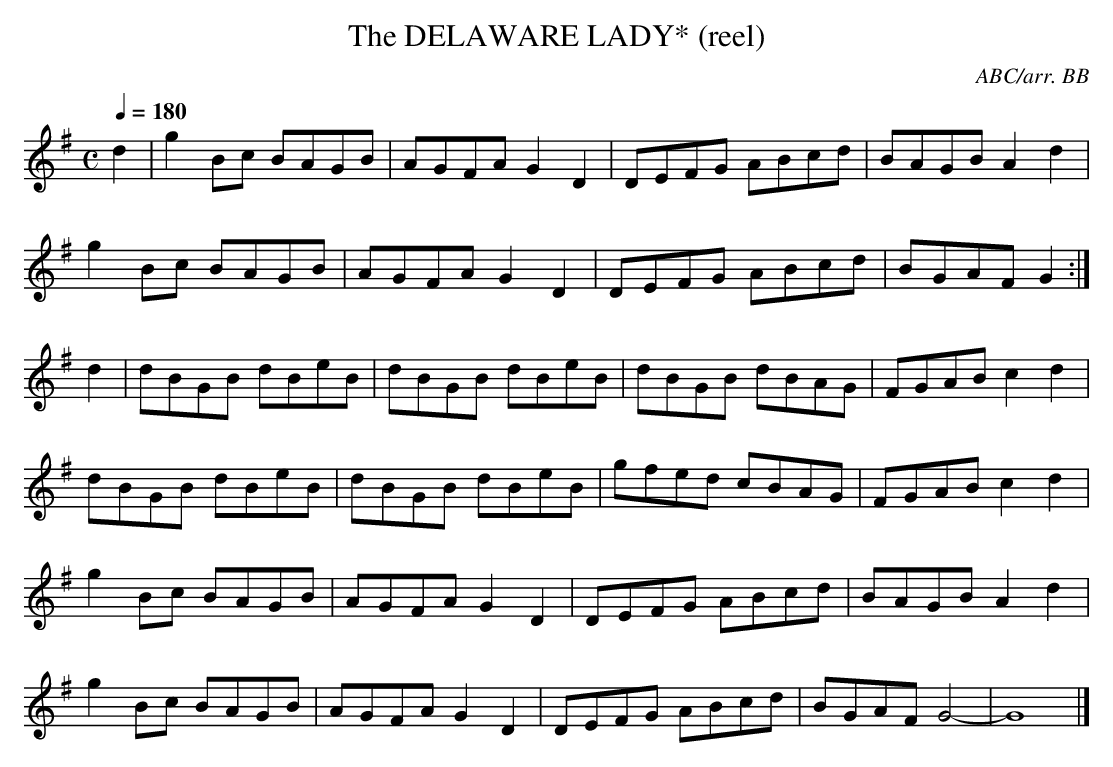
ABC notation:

X:1
T:DELAWARE LADY* (reel), The
C:ABC/arr. BB
Q:1/4=180
Y:"reel"
M:C
L:1/8
K:G
d2|g2Bc BAGB|AGFA G2D2|DEFG ABcd|BAGB A2d2 |
g2Bc BAGB|AGFA G2D2|DEFG ABcd|BGAF G2 :|
d2|dBGB dBeB|dBGB dBeB|dBGB dBAG|FGAB c2d2 |
dBGB dBeB|dBGB dBeB|gfed cBAG|FGAB c2d2 |
g2Bc BAGB|AGFA G2D2|DEFG ABcd|BAGB A2d2 |
g2Bc BAGB|AGFA G2D2|DEFG ABcd|BGAF G4- |G8|]
